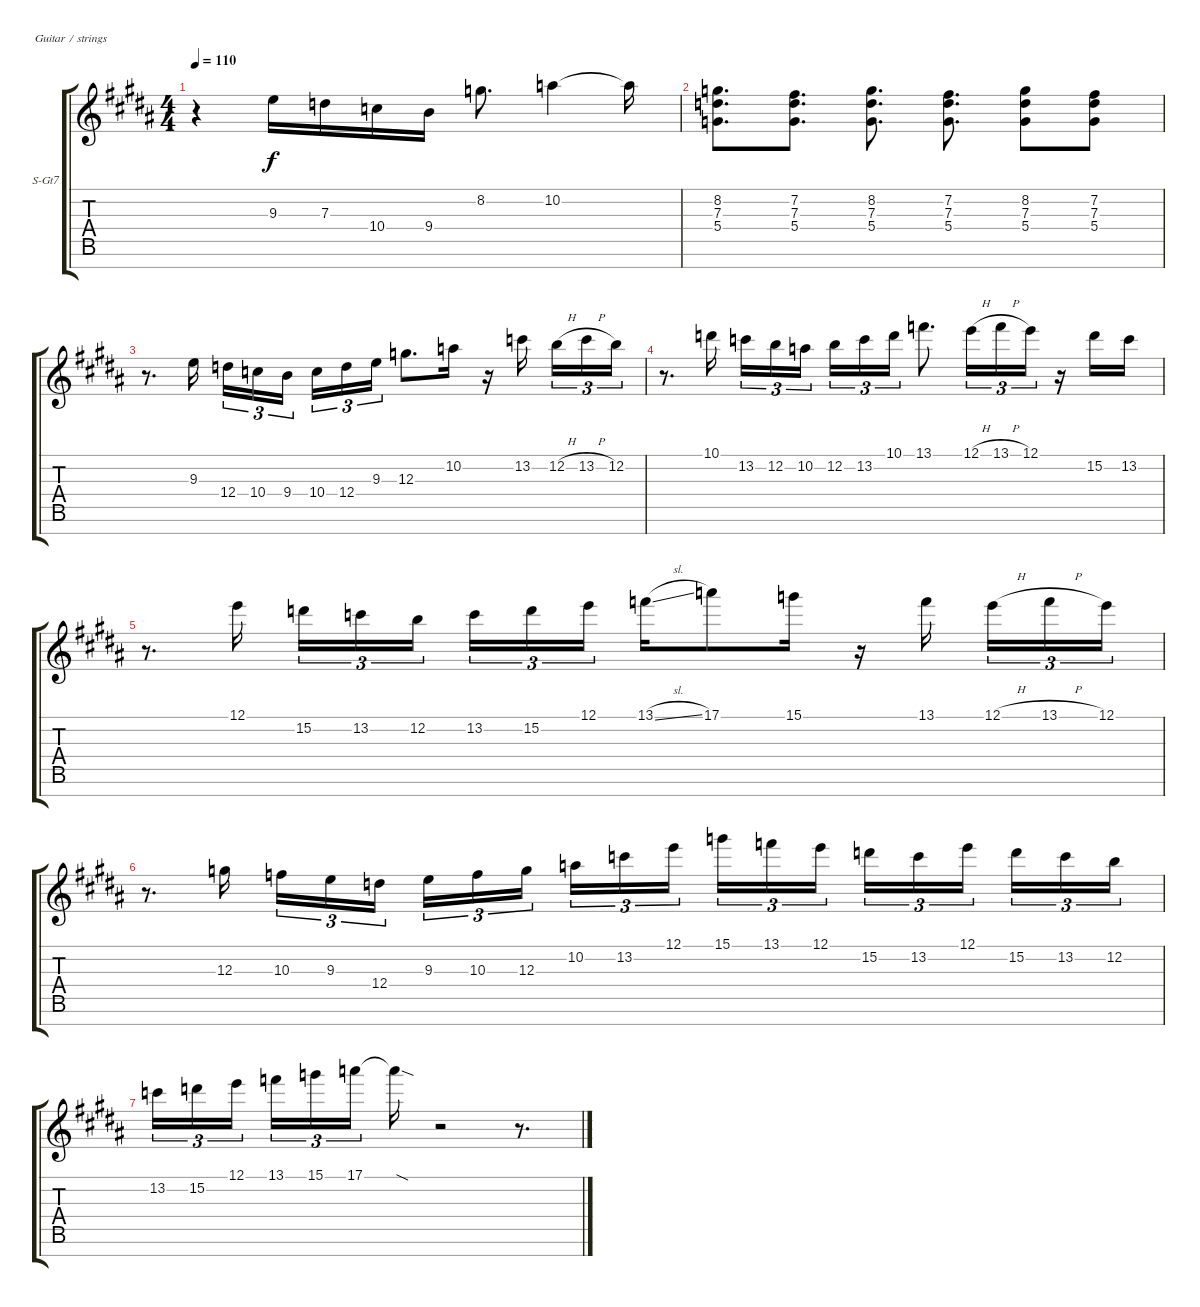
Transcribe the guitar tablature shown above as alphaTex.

\bracketExtendMode groupsimilarinstruments
\firstSystemTrackNameOrientation horizontal
\otherSystemsTrackNameOrientation horizontal
\track ("Track 1" "S-Gt7") {instrument acousticguitarsteel}
\staff {score tabs}
\tuning (E4 B3 G3 D3 A2 E2 B1)
\ts (4 4)
\tempo 110
\clef g2
\ks b
r.4{dy f} 9.3.16 7.3.16 10.4.16 9.4.16 8.2.8{d} 10.2.4 10.2{t}.16 |
(8.2 7.3 5.4).8{d} (7.2 7.3 5.4).8{d} (8.2 7.3 5.4).8{d} (7.2 7.3 5.4).8{d} (8.2 7.3 5.4).8 (7.2 7.3 5.4).8 |
r.8{d} 9.3.16 12.4.16{tu (3 2)} 10.4.16{tu (3 2)} 9.4.16{tu (3 2)} 10.4.16{tu (3 2)} 12.4.16{tu (3 2)} 9.3.16{tu (3 2)} 12.3.8{d} 10.2.16 r.16 13.2.16 12.2{h}.16{tu (3 2)} 13.2{h}.16{tu (3 2)} 12.2.16{tu (3 2)} |
r.8{d} 10.1.16 13.2.16{tu (3 2)} 12.2.16{tu (3 2)} 10.2.16{tu (3 2)} 12.2.16{tu (3 2)} 13.2.16{tu (3 2)} 10.1.16{tu (3 2)} 13.1.8{d} 12.1{h}.16{tu (3 2)} 13.1{h}.16{tu (3 2)} 12.1.16{tu (3 2)} r.16 15.2.16 13.2.16 |
r.8{d} 12.1.16 15.2.16{tu (3 2)} 13.2.16{tu (3 2)} 12.2.16{tu (3 2)} 13.2.16{tu (3 2)} 15.2.16{tu (3 2)} 12.1.16{tu (3 2)} 13.1{sl}.16 17.1.8 15.1.16 r.16 13.1.16 12.1{h}.16{tu (3 2)} 13.1{h}.16{tu (3 2)} 12.1.16{tu (3 2)} |
r.8{d} 12.3.16 10.3.16{tu (3 2)} 9.3.16{tu (3 2)} 12.4.16{tu (3 2)} 9.3.16{tu (3 2)} 10.3.16{tu (3 2)} 12.3.16{tu (3 2)} 10.2.16{tu (3 2)} 13.2.16{tu (3 2)} 12.1.16{tu (3 2)} 15.1.16{tu (3 2)} 13.1.16{tu (3 2)} 12.1.16{tu (3 2)} 15.2.16{tu (3 2)} 13.2.16{tu (3 2)} 12.1.16{tu (3 2)} 15.2.16{tu (3 2)} 13.2.16{tu (3 2)} 12.2.16{tu (3 2)} |
13.2.16{tu (3 2)} 15.2.16{tu (3 2)} 12.1.16{tu (3 2)} 13.1.16{tu (3 2)} 15.1.16{tu (3 2)} 17.1.16{tu (3 2)} 17.1{sod t}.16 r.2 r.8{d}
